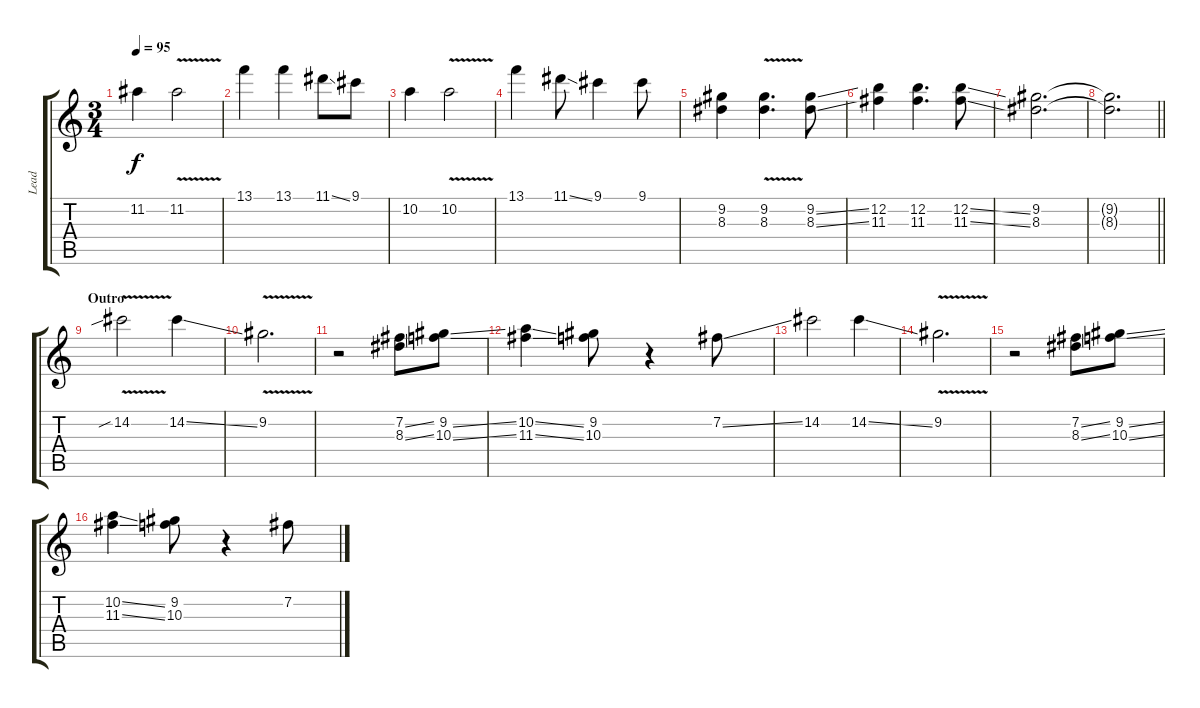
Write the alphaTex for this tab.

\track ("Lead" "Lead") {instrument electricguitarjazz}
\staff {score tabs}
\tuning (E4 B3 G3 D3 A2 E2) {hide}
\ts (3 4)
\tempo 95
\clef g2
\ks c
11.2.4{dy f} 11.2{v}.2 |
13.1.4 13.1.4 11.1{ss}.8 9.1.8 |
10.2.4 10.2{v}.2 |
13.1.4 11.1{ss}.8 9.1.4 9.1.8 |
(9.2 8.3).4 (9.2{v} 8.3{v}).4{d} (9.2{ss} 8.3{ss}).8 |
(12.2 11.3).4 (12.2 11.3).4{d} (12.2{ss} 11.3{ss}).8 |
(9.2 8.3).2{d} |
\barLineRight lightlight
(9.2{t} 8.3{t}).2{d} |
\section ("" "Outro")
14.2{v sib}.2 14.2{ss}.4 |
9.2{v}.2{d} |
r.2 (7.2{ss} 8.3{ss}).8 (9.2{ss} 10.3{ss}).8 |
(10.2{ss} 11.3{ss}).4 (9.2 10.3).8 r.4 7.2{ss}.8 |
14.2.2 14.2{ss}.4 |
9.2{v}.2{d} |
r.2 (7.2{ss} 8.3{ss}).8 (9.2{ss} 10.3{ss}).8 |
(10.2{ss} 11.3{ss}).4 (9.2 10.3).8 r.4 7.2{ss}.8
